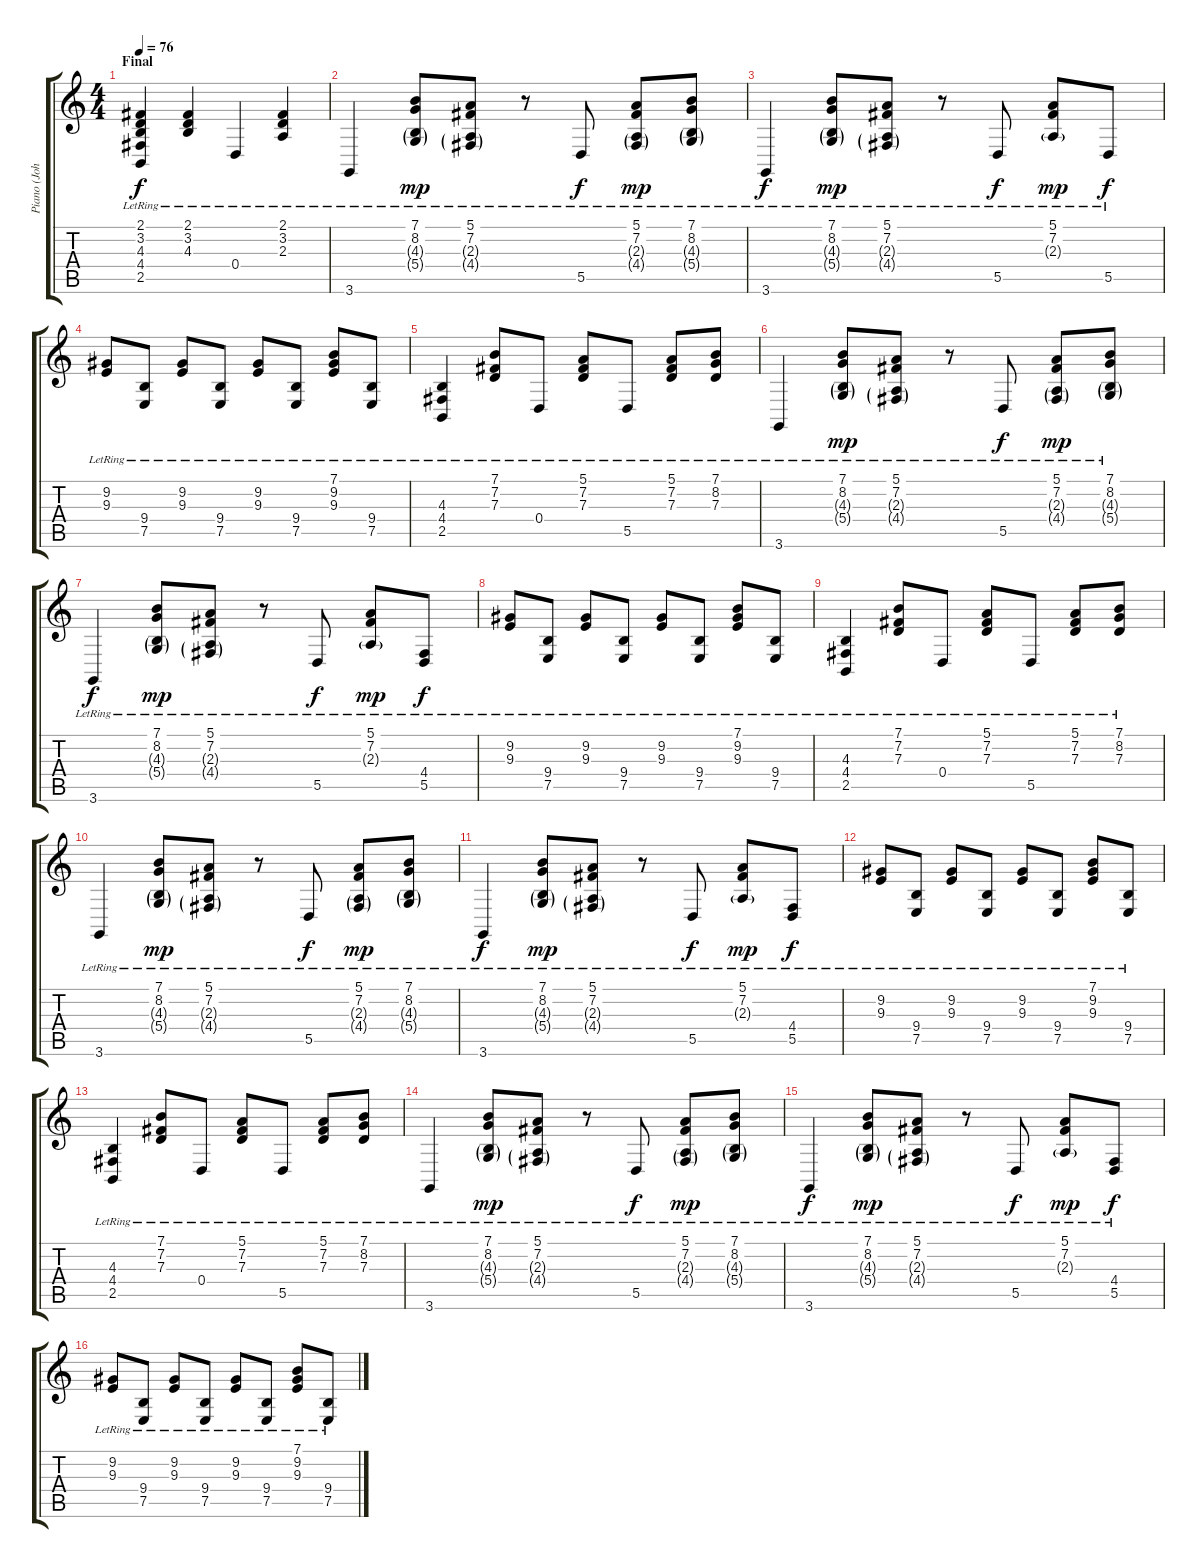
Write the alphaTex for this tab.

\track ("Piano (Johnny Greenwood)" "Piano (Joh") {instrument brightacousticpiano}
\staff {score tabs}
\tuning (E4 B3 G3 D3 A2 E2) {hide}
\ts (4 4)
\section ("" "Final")
\tempo 76
\clef g2
\ks c
(2.1{lr} 3.2{lr} 4.3{lr} 4.4{lr} 2.5{lr}).4{dy f} (2.1{lr} 3.2{lr} 4.3{lr}).4 0.4{lr}.4 (2.1{lr} 3.2{lr} 2.3{lr}).4 |
3.6{lr}.4 (7.1{lr} 8.2{lr} 4.3{g lr} 5.4{g lr}).8{dy mp} (5.1{lr} 7.2{lr} 2.3{g lr} 4.4{g lr}).8 r.8 5.5{lr}.8{dy f} (5.1{lr} 7.2{lr} 2.3{g lr} 4.4{g lr}).8{dy mp} (7.1{lr} 8.2{lr} 4.3{g lr} 5.4{g lr}).8 |
3.6{lr}.4{dy f} (7.1{lr} 8.2{lr} 4.3{g lr} 5.4{g lr}).8{dy mp} (5.1{lr} 7.2{lr} 2.3{g lr} 4.4{g lr}).8 r.8 5.5{lr}.8{dy f} (5.1{lr} 7.2{lr} 2.3{g lr}).8{dy mp} 5.5{lr}.8{dy f} |
(9.2{lr} 9.3{lr}).8 (9.4{lr} 7.5{lr}).8 (9.2{lr} 9.3{lr}).8 (9.4{lr} 7.5{lr}).8 (9.2{lr} 9.3{lr}).8 (9.4{lr} 7.5{lr}).8 (7.1{lr} 9.2{lr} 9.3{lr}).8 (9.4{lr} 7.5{lr}).8 |
(4.3{lr} 4.4{lr} 2.5{lr}).4 (7.1{lr} 7.2{lr} 7.3{lr}).8 0.4{lr}.8 (5.1{lr} 7.2{lr} 7.3{lr}).8 5.5{lr}.8 (5.1{lr} 7.2{lr} 7.3{lr}).8 (7.1{lr} 8.2{lr} 7.3{lr}).8 |
3.6{lr}.4 (7.1{lr} 8.2{lr} 4.3{g lr} 5.4{g lr}).8{dy mp} (5.1{lr} 7.2{lr} 2.3{g lr} 4.4{g lr}).8 r.8 5.5{lr}.8{dy f} (5.1{lr} 7.2{lr} 2.3{g lr} 4.4{g lr}).8{dy mp} (7.1{lr} 8.2{lr} 4.3{g lr} 5.4{g lr}).8 |
3.6{lr}.4{dy f} (7.1{lr} 8.2{lr} 4.3{g lr} 5.4{g lr}).8{dy mp} (5.1{lr} 7.2{lr} 2.3{g lr} 4.4{g lr}).8 r.8 5.5{lr}.8{dy f} (5.1{lr} 7.2{lr} 2.3{g lr}).8{dy mp} (4.4{lr} 5.5{lr}).8{dy f} |
(9.2{lr} 9.3{lr}).8 (9.4{lr} 7.5{lr}).8 (9.2{lr} 9.3{lr}).8 (9.4{lr} 7.5{lr}).8 (9.2{lr} 9.3{lr}).8 (9.4{lr} 7.5{lr}).8 (7.1{lr} 9.2{lr} 9.3{lr}).8 (9.4{lr} 7.5{lr}).8 |
(4.3{lr} 4.4{lr} 2.5{lr}).4 (7.1{lr} 7.2{lr} 7.3{lr}).8 0.4{lr}.8 (5.1{lr} 7.2{lr} 7.3{lr}).8 5.5{lr}.8 (5.1{lr} 7.2{lr} 7.3{lr}).8 (7.1{lr} 8.2{lr} 7.3{lr}).8 |
3.6{lr}.4 (7.1{lr} 8.2{lr} 4.3{g lr} 5.4{g lr}).8{dy mp} (5.1{lr} 7.2{lr} 2.3{g lr} 4.4{g lr}).8 r.8 5.5{lr}.8{dy f} (5.1{lr} 7.2{lr} 2.3{g lr} 4.4{g lr}).8{dy mp} (7.1{lr} 8.2{lr} 4.3{g lr} 5.4{g lr}).8 |
3.6{lr}.4{dy f} (7.1{lr} 8.2{lr} 4.3{g lr} 5.4{g lr}).8{dy mp} (5.1{lr} 7.2{lr} 2.3{g lr} 4.4{g lr}).8 r.8 5.5{lr}.8{dy f} (5.1{lr} 7.2{lr} 2.3{g lr}).8{dy mp} (4.4{lr} 5.5{lr}).8{dy f} |
(9.2{lr} 9.3{lr}).8 (9.4{lr} 7.5{lr}).8 (9.2{lr} 9.3{lr}).8 (9.4{lr} 7.5{lr}).8 (9.2{lr} 9.3{lr}).8 (9.4{lr} 7.5{lr}).8 (7.1{lr} 9.2{lr} 9.3{lr}).8 (9.4{lr} 7.5{lr}).8 |
(4.3{lr} 4.4{lr} 2.5{lr}).4 (7.1{lr} 7.2{lr} 7.3{lr}).8 0.4{lr}.8 (5.1{lr} 7.2{lr} 7.3{lr}).8 5.5{lr}.8 (5.1{lr} 7.2{lr} 7.3{lr}).8 (7.1{lr} 8.2{lr} 7.3{lr}).8 |
3.6{lr}.4 (7.1{lr} 8.2{lr} 4.3{g lr} 5.4{g lr}).8{dy mp} (5.1{lr} 7.2{lr} 2.3{g lr} 4.4{g lr}).8 r.8 5.5{lr}.8{dy f} (5.1{lr} 7.2{lr} 2.3{g lr} 4.4{g lr}).8{dy mp} (7.1{lr} 8.2{lr} 4.3{g lr} 5.4{g lr}).8 |
3.6{lr}.4{dy f} (7.1{lr} 8.2{lr} 4.3{g lr} 5.4{g lr}).8{dy mp} (5.1{lr} 7.2{lr} 2.3{g lr} 4.4{g lr}).8 r.8 5.5{lr}.8{dy f} (5.1{lr} 7.2{lr} 2.3{g lr}).8{dy mp} (4.4{lr} 5.5{lr}).8{dy f} |
(9.2{lr} 9.3{lr}).8 (9.4{lr} 7.5{lr}).8 (9.2{lr} 9.3{lr}).8 (9.4{lr} 7.5{lr}).8 (9.2{lr} 9.3{lr}).8 (9.4{lr} 7.5{lr}).8 (7.1{lr} 9.2{lr} 9.3{lr}).8 (9.4{lr} 7.5{lr}).8
